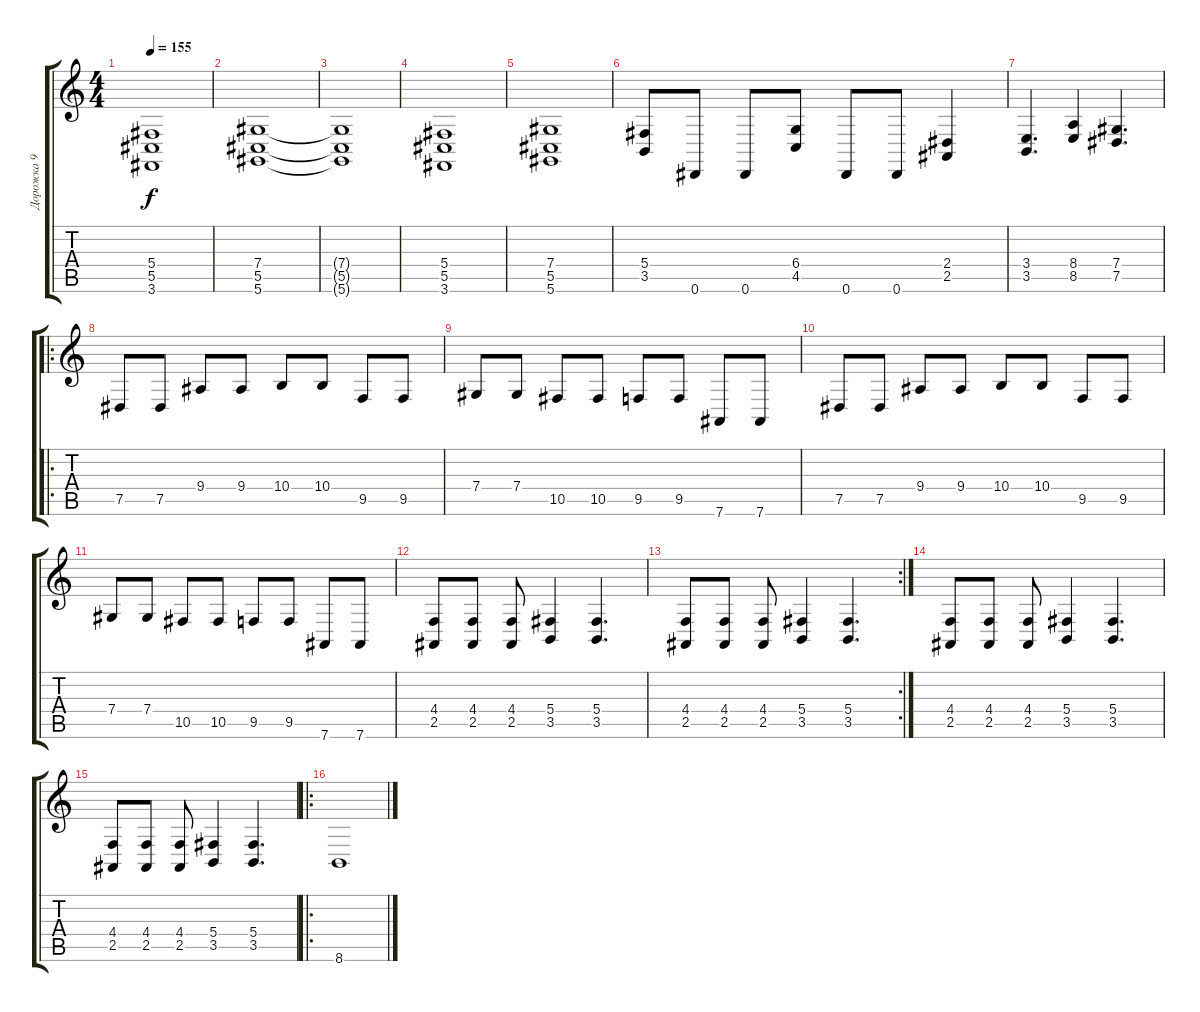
\track ("Дорожка 9" "Дорожка 9") {instrument pad7halo}
\staff {score tabs}
\tuning (Eb4 Bb3 Gb3 Db3 Ab2 Eb2) {hide}
\ts (4 4)
\tempo 155
\clef g2
\ks c
(5.4{t} 5.5{t} 3.6{t}).1{dy f} |
(7.4 5.5 5.6).1 |
(7.4{t} 5.5{t} 5.6{t}).1 |
(5.4 5.5 3.6).1 |
(7.4 5.5 5.6).1 |
(5.4 3.5).8 0.6.8 0.6.8 (6.4 4.5).8 0.6.8 0.6.8 (2.4 2.5).4 |
(3.4 3.5).4{d} (8.4 8.5).4 (7.4 7.5).4{d} |
\ro
7.5.8 7.5.8 9.4.8 9.4.8 10.4.8 10.4.8 9.5.8 9.5.8 |
7.4.8 7.4.8 10.5.8 10.5.8 9.5.8 9.5.8 7.6.8 7.6.8 |
7.5.8 7.5.8 9.4.8 9.4.8 10.4.8 10.4.8 9.5.8 9.5.8 |
7.4.8 7.4.8 10.5.8 10.5.8 9.5.8 9.5.8 7.6.8 7.6.8 |
(4.4 2.5).8 (4.4 2.5).8 (4.4 2.5).8 (5.4 3.5).4 (5.4 3.5).4{d} |
\rc 2
(4.4 2.5).8 (4.4 2.5).8 (4.4 2.5).8 (5.4 3.5).4 (5.4 3.5).4{d} |
(4.4 2.5).8 (4.4 2.5).8 (4.4 2.5).8 (5.4 3.5).4 (5.4 3.5).4{d} |
(4.4 2.5).8 (4.4 2.5).8 (4.4 2.5).8 (5.4 3.5).4 (5.4 3.5).4{d} |
\ro
8.6.1
